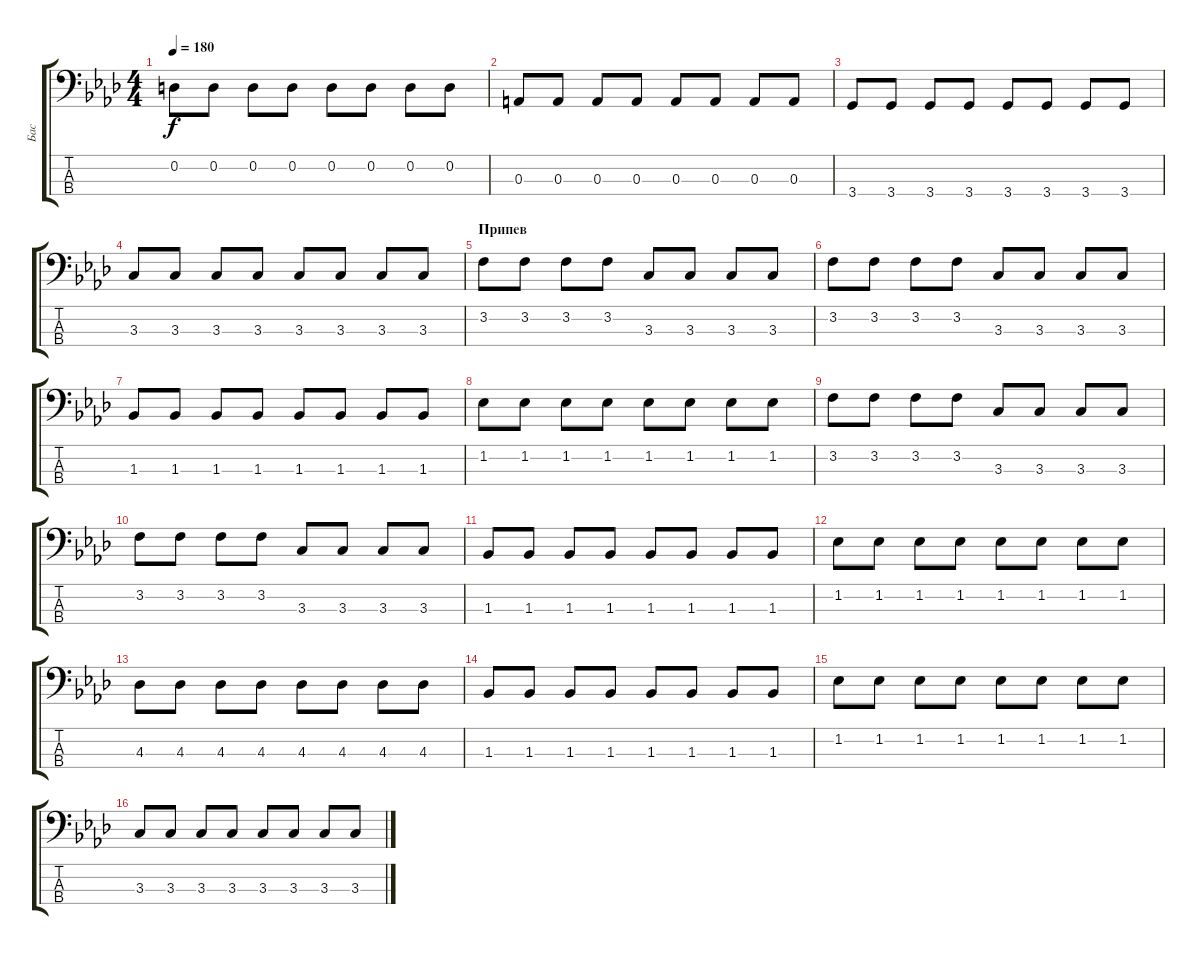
\track ("Бас" "Бас") {instrument acousticbass}
\staff {score tabs}
\tuning (G2 D2 A1 E1) {hide}
\ts (4 4)
\tempo 180
\clef f4
\ks ab
0.2.8{dy f} 0.2.8 0.2.8 0.2.8 0.2.8 0.2.8 0.2.8 0.2.8 |
0.3.8 0.3.8 0.3.8 0.3.8 0.3.8 0.3.8 0.3.8 0.3.8 |
3.4.8 3.4.8 3.4.8 3.4.8 3.4.8 3.4.8 3.4.8 3.4.8 |
3.3.8 3.3.8 3.3.8 3.3.8 3.3.8 3.3.8 3.3.8 3.3.8 |
\section ("" "Припев")
3.2.8 3.2.8 3.2.8 3.2.8 3.3.8 3.3.8 3.3.8 3.3.8 |
3.2.8 3.2.8 3.2.8 3.2.8 3.3.8 3.3.8 3.3.8 3.3.8 |
1.3.8 1.3.8 1.3.8 1.3.8 1.3.8 1.3.8 1.3.8 1.3.8 |
1.2.8 1.2.8 1.2.8 1.2.8 1.2.8 1.2.8 1.2.8 1.2.8 |
3.2.8 3.2.8 3.2.8 3.2.8 3.3.8 3.3.8 3.3.8 3.3.8 |
3.2.8 3.2.8 3.2.8 3.2.8 3.3.8 3.3.8 3.3.8 3.3.8 |
1.3.8 1.3.8 1.3.8 1.3.8 1.3.8 1.3.8 1.3.8 1.3.8 |
1.2.8 1.2.8 1.2.8 1.2.8 1.2.8 1.2.8 1.2.8 1.2.8 |
4.3.8 4.3.8 4.3.8 4.3.8 4.3.8 4.3.8 4.3.8 4.3.8 |
1.3.8 1.3.8 1.3.8 1.3.8 1.3.8 1.3.8 1.3.8 1.3.8 |
1.2.8 1.2.8 1.2.8 1.2.8 1.2.8 1.2.8 1.2.8 1.2.8 |
3.3.8 3.3.8 3.3.8 3.3.8 3.3.8 3.3.8 3.3.8 3.3.8
